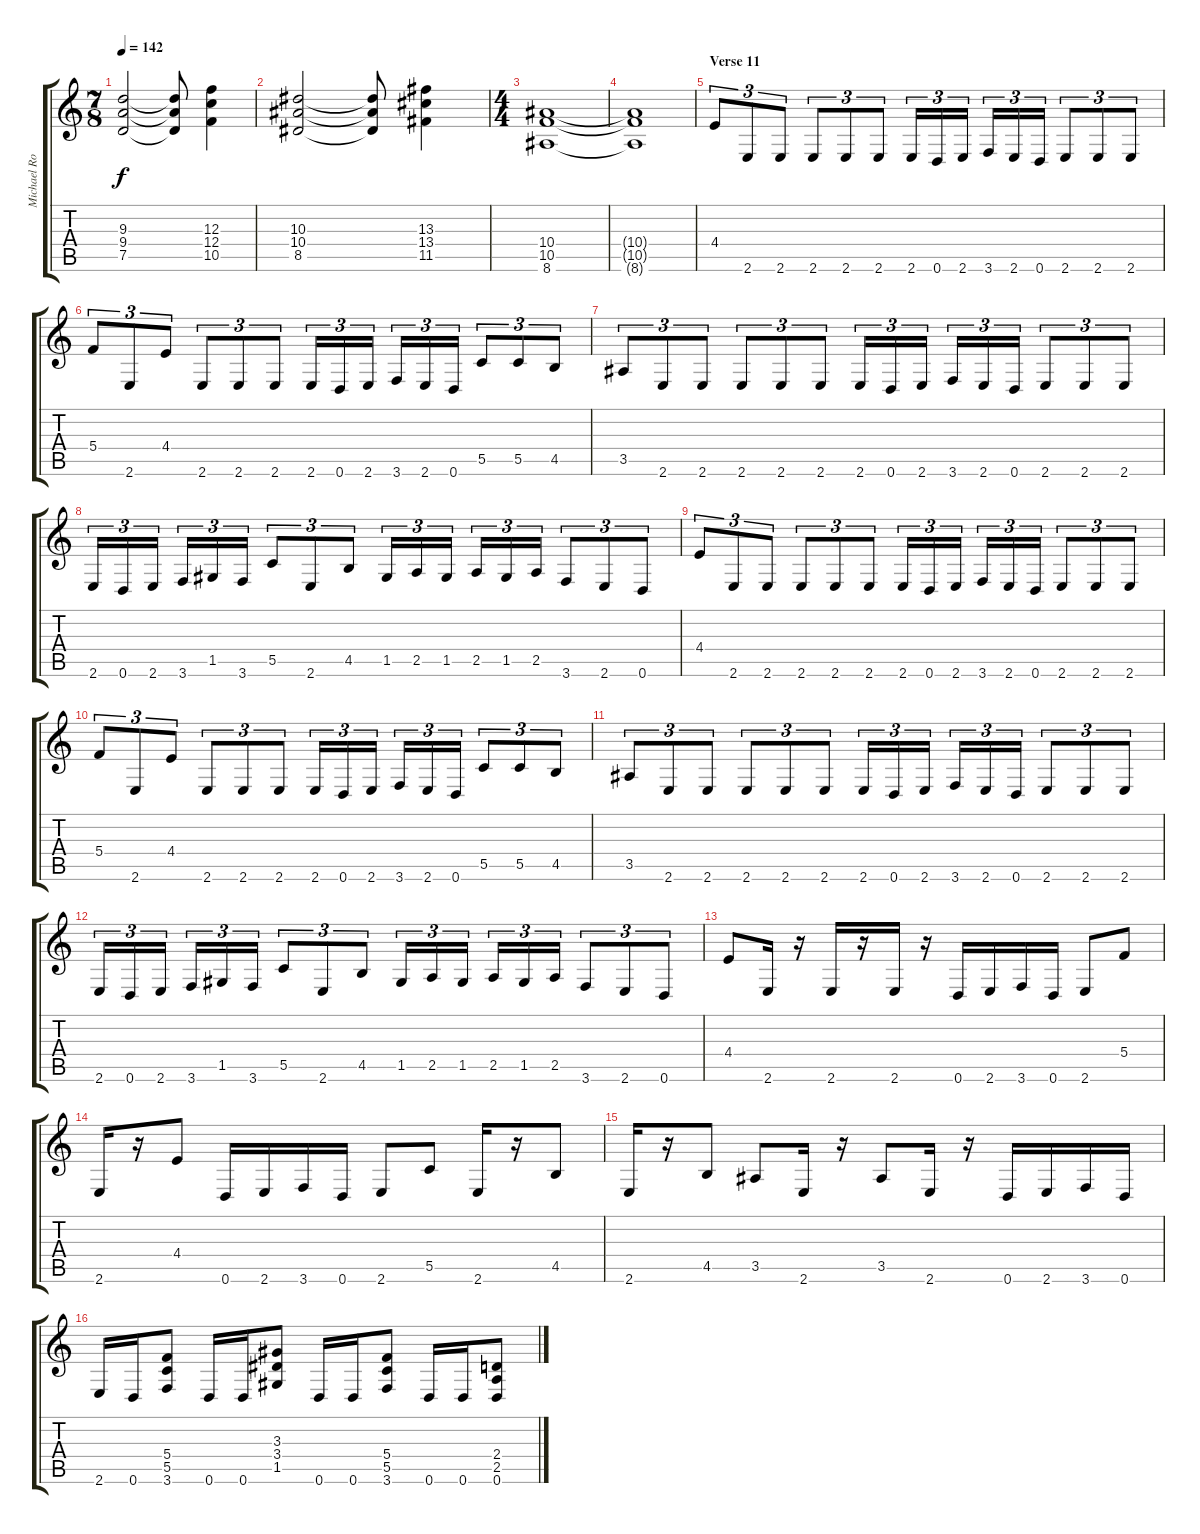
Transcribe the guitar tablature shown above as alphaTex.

\track ("Michael Romeo Lead" "Michael Ro") {instrument distortionguitar}
\staff {score tabs}
\tuning (D4 A3 F3 C3 G2 D2) {hide}
\ts (7 8)
\tempo 142
\clef g2
\ks c
(9.3 9.4 7.5).2{dy f} (9.3{t} 9.4{t} 7.5{t}).8 (12.3 12.4 10.5).4 |
(10.3 10.4 8.5).2 (10.3{t} 10.4{t} 8.5{t}).8 (13.3 13.4 11.5).4 |
\ts (4 4)
(10.4 10.5 8.6).1 |
(10.4{t} 10.5{t} 8.6{t}).1 |
\section ("" "Verse 11")
4.4.8{tu (3 2)} 2.6.8{tu (3 2)} 2.6.8{tu (3 2)} 2.6.8{tu (3 2)} 2.6.8{tu (3 2)} 2.6.8{tu (3 2)} 2.6.16{tu (3 2)} 0.6.16{tu (3 2)} 2.6.16{tu (3 2)} 3.6.16{tu (3 2)} 2.6.16{tu (3 2)} 0.6.16{tu (3 2)} 2.6.8{tu (3 2)} 2.6.8{tu (3 2)} 2.6.8{tu (3 2)} |
5.4.8{tu (3 2)} 2.6.8{tu (3 2)} 4.4.8{tu (3 2)} 2.6.8{tu (3 2)} 2.6.8{tu (3 2)} 2.6.8{tu (3 2)} 2.6.16{tu (3 2)} 0.6.16{tu (3 2)} 2.6.16{tu (3 2)} 3.6.16{tu (3 2)} 2.6.16{tu (3 2)} 0.6.16{tu (3 2)} 5.5.8{tu (3 2)} 5.5.8{tu (3 2)} 4.5.8{tu (3 2)} |
3.5.8{tu (3 2)} 2.6.8{tu (3 2)} 2.6.8{tu (3 2)} 2.6.8{tu (3 2)} 2.6.8{tu (3 2)} 2.6.8{tu (3 2)} 2.6.16{tu (3 2)} 0.6.16{tu (3 2)} 2.6.16{tu (3 2)} 3.6.16{tu (3 2)} 2.6.16{tu (3 2)} 0.6.16{tu (3 2)} 2.6.8{tu (3 2)} 2.6.8{tu (3 2)} 2.6.8{tu (3 2)} |
2.6.16{tu (3 2)} 0.6.16{tu (3 2)} 2.6.16{tu (3 2)} 3.6.16{tu (3 2)} 1.5.16{tu (3 2)} 3.6.16{tu (3 2)} 5.5.8{tu (3 2)} 2.6.8{tu (3 2)} 4.5.8{tu (3 2)} 1.5.16{tu (3 2)} 2.5.16{tu (3 2)} 1.5.16{tu (3 2)} 2.5.16{tu (3 2)} 1.5.16{tu (3 2)} 2.5.16{tu (3 2)} 3.6.8{tu (3 2)} 2.6.8{tu (3 2)} 0.6.8{tu (3 2)} |
4.4.8{tu (3 2)} 2.6.8{tu (3 2)} 2.6.8{tu (3 2)} 2.6.8{tu (3 2)} 2.6.8{tu (3 2)} 2.6.8{tu (3 2)} 2.6.16{tu (3 2)} 0.6.16{tu (3 2)} 2.6.16{tu (3 2)} 3.6.16{tu (3 2)} 2.6.16{tu (3 2)} 0.6.16{tu (3 2)} 2.6.8{tu (3 2)} 2.6.8{tu (3 2)} 2.6.8{tu (3 2)} |
5.4.8{tu (3 2)} 2.6.8{tu (3 2)} 4.4.8{tu (3 2)} 2.6.8{tu (3 2)} 2.6.8{tu (3 2)} 2.6.8{tu (3 2)} 2.6.16{tu (3 2)} 0.6.16{tu (3 2)} 2.6.16{tu (3 2)} 3.6.16{tu (3 2)} 2.6.16{tu (3 2)} 0.6.16{tu (3 2)} 5.5.8{tu (3 2)} 5.5.8{tu (3 2)} 4.5.8{tu (3 2)} |
3.5.8{tu (3 2)} 2.6.8{tu (3 2)} 2.6.8{tu (3 2)} 2.6.8{tu (3 2)} 2.6.8{tu (3 2)} 2.6.8{tu (3 2)} 2.6.16{tu (3 2)} 0.6.16{tu (3 2)} 2.6.16{tu (3 2)} 3.6.16{tu (3 2)} 2.6.16{tu (3 2)} 0.6.16{tu (3 2)} 2.6.8{tu (3 2)} 2.6.8{tu (3 2)} 2.6.8{tu (3 2)} |
2.6.16{tu (3 2)} 0.6.16{tu (3 2)} 2.6.16{tu (3 2)} 3.6.16{tu (3 2)} 1.5.16{tu (3 2)} 3.6.16{tu (3 2)} 5.5.8{tu (3 2)} 2.6.8{tu (3 2)} 4.5.8{tu (3 2)} 1.5.16{tu (3 2)} 2.5.16{tu (3 2)} 1.5.16{tu (3 2)} 2.5.16{tu (3 2)} 1.5.16{tu (3 2)} 2.5.16{tu (3 2)} 3.6.8{tu (3 2)} 2.6.8{tu (3 2)} 0.6.8{tu (3 2)} |
4.4.8 2.6.16 r.16 2.6.16 r.16 2.6.16 r.16 0.6.16 2.6.16 3.6.16 0.6.16 2.6.8 5.4.8 |
2.6.16 r.16 4.4.8 0.6.16 2.6.16 3.6.16 0.6.16 2.6.8 5.5.8 2.6.16 r.16 4.5.8 |
2.6.16 r.16 4.5.8 3.5.8 2.6.16 r.16 3.5.8 2.6.16 r.16 0.6.16 2.6.16 3.6.16 0.6.16 |
2.6.16 0.6.16 (5.4 5.5 3.6).8 0.6.16 0.6.16 (3.3 3.4 1.5).8 0.6.16 0.6.16 (5.4 5.5 3.6).8 0.6.16 0.6.16 (2.4 2.5 0.6).8
